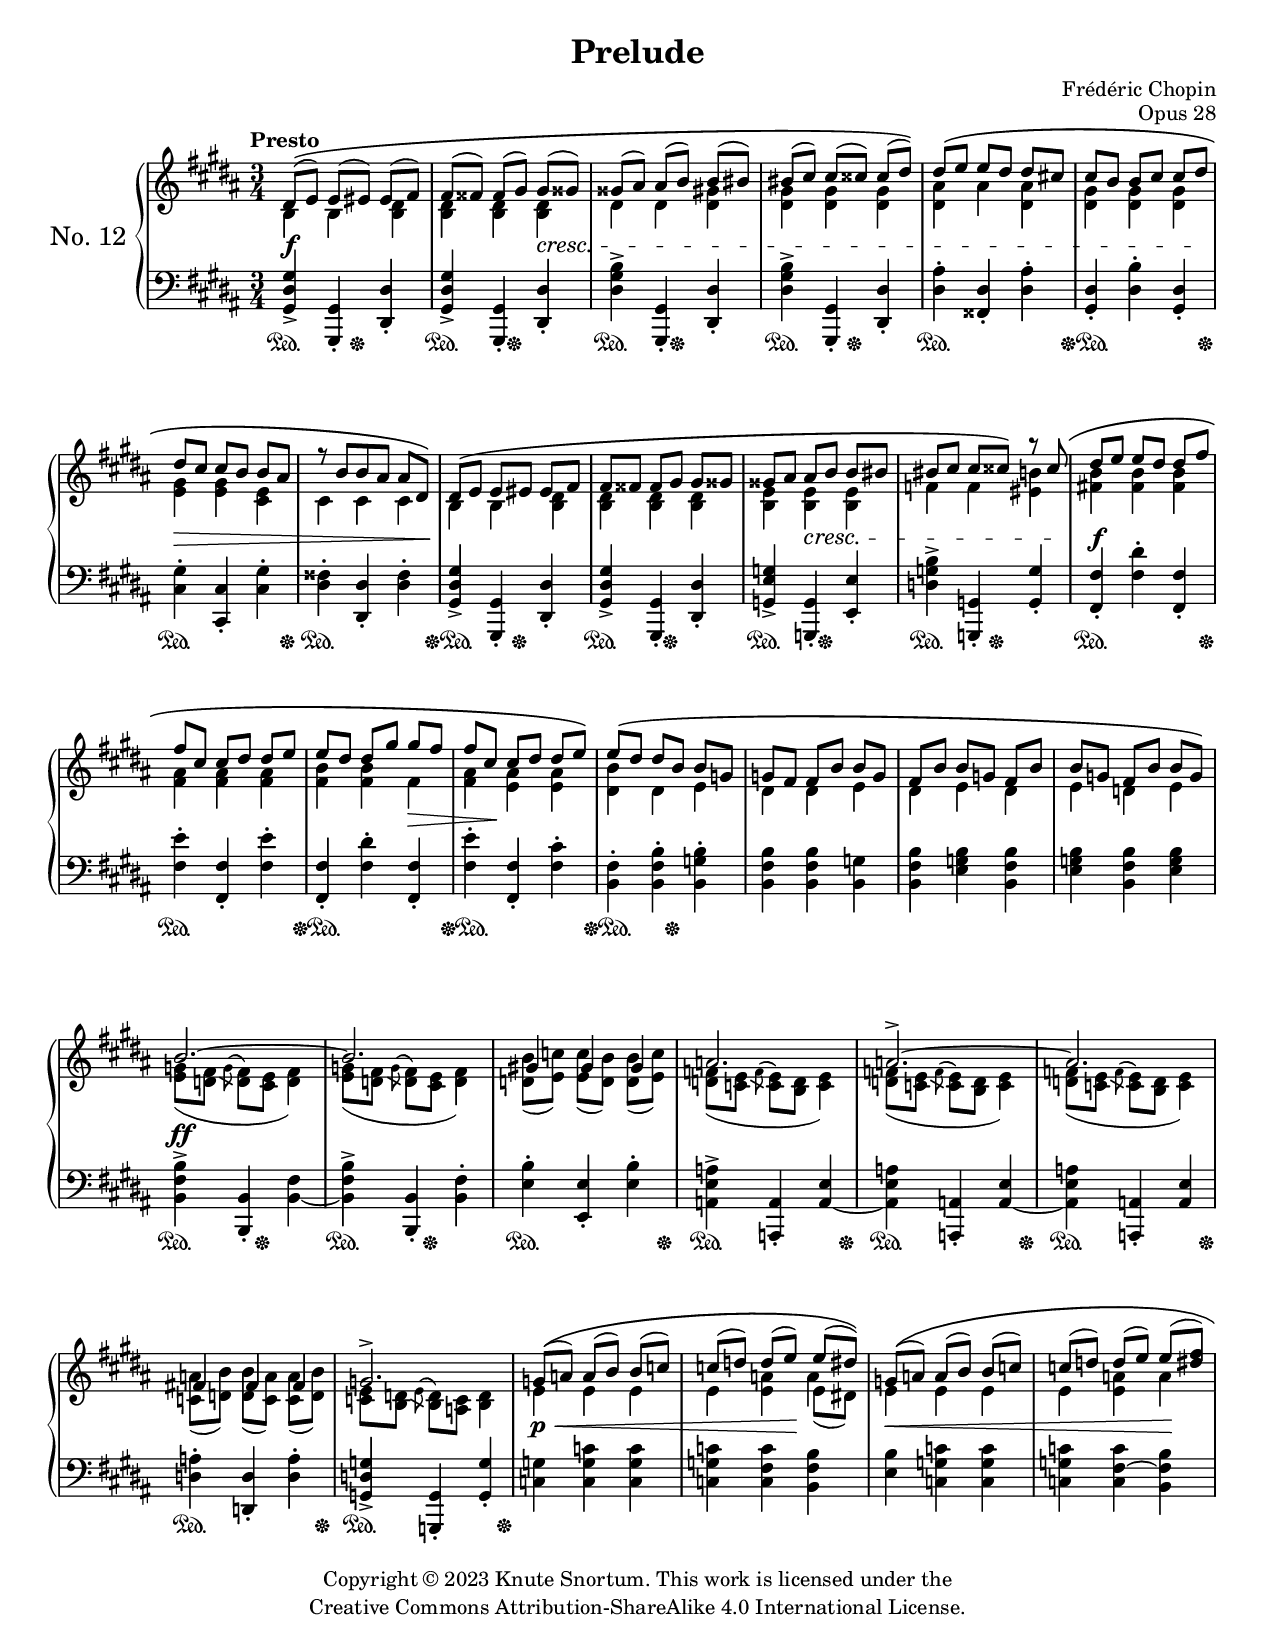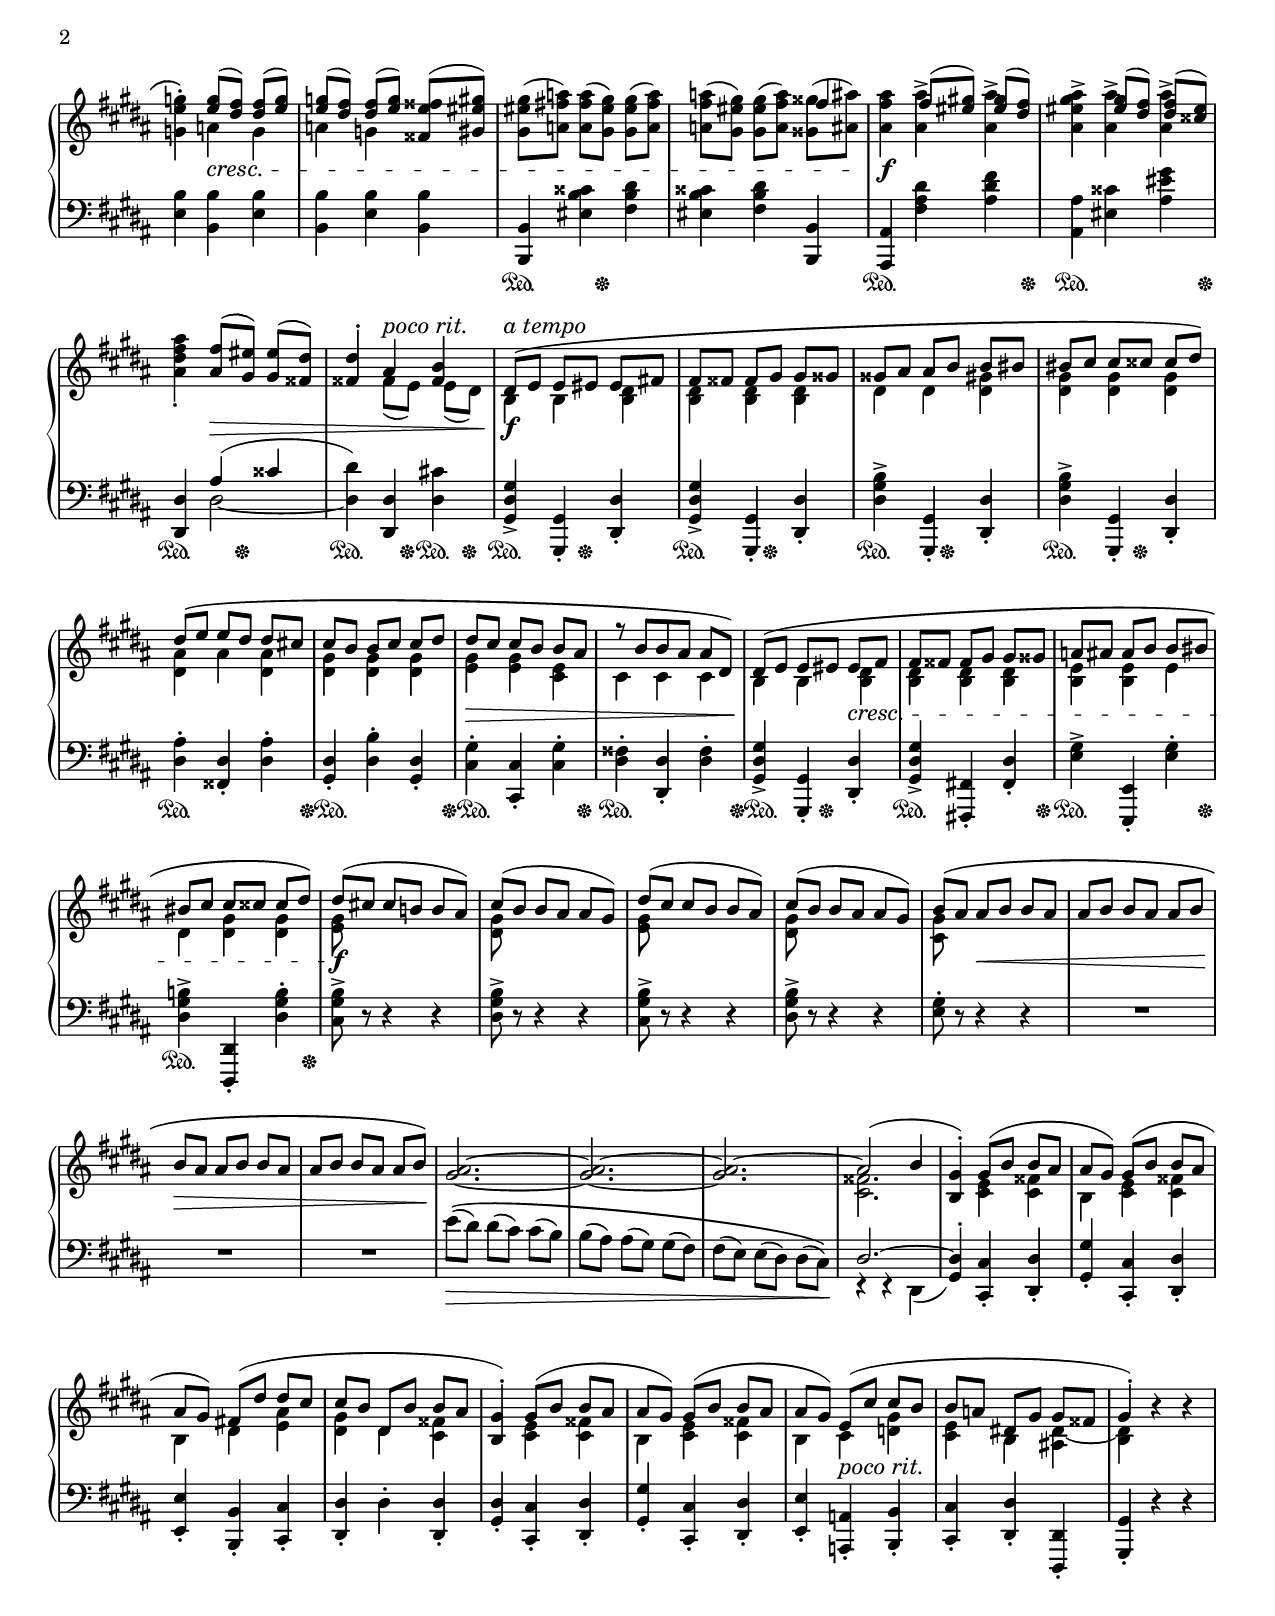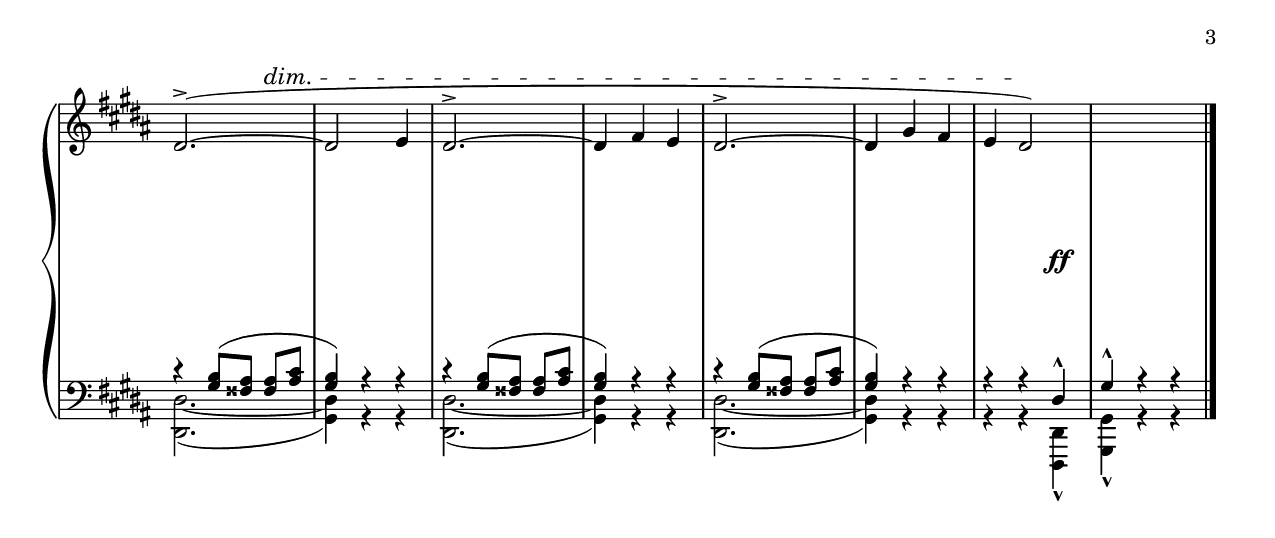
\version "2.24.0"

\include "includes/header-paper.ily"
%...+....1....+....2....+....3....+....4....+....5....+....6....+....7....+....

\version "2.24.0"
\language "english"

\include "global-variables.ily"

%%% Music %%%

global = {
  \time 3/4
  \key gs \minor
  \accidentalStyle piano
  
  % Divide eight notes by twos
  \set Timing.beamExceptions = #'()
  \set Timing.baseMoment = #(ly:make-moment 1/4)
  \set Timing.beatStructure = 1,1,1
}

rightHandUpper = \relative {
  \voiceOne
  ds'8(\( e) e( es) es( fs) |
  fs8( fss) fss( gs) gs( gss) |
  gss8( as) as( b) b( bs) |
  bs( cs) cs( css) css( ds)\) |
  ds8\( e e ds ds cs |
  cs8 b b cs cs ds |
  ds8 cs cs b b as |
  r8 b[ b as] as ds,\) |
  
  \barNumberCheck 9
  ds8\( e e es es fs |
  fs8 fss fss gs gs gss |
  gss8 as as b b bs |
  bs cs cs css\) r css\( |
  ds8 e e ds ds fs |
  fs8 cs cs ds ds e |
  e8 ds ds gs gs fs |
  fs cs cs ds ds e\) |
  
  \barNumberCheck 17
  e8\( ds ds b b g |
  g8 fs fs b b g |
  fs8 b b g fs b |
  b8 g fs b b g\) |
  b2.~ |
  b2. |
  gs4 gs gs |
  a2. |
  
  \barNumberCheck 25
  a2.->~ |
  a2. |
  fs4 fs fs |
  g2.-> |
  g8(\( a) a( b) b( c) |
  c8( d) d( e) e( ds)\) |
  g,8(\( a) a( b) b( c) |
  c8( d) d( e) e( <ds fs>) |
  
  \barNumberCheck 33
  \stemDown <g, e' g>4-.\) \stemUp <e' g>8( <ds fs>) q( <e g>) |
  <e g>8( <ds fs>) q( <e g>) <fss, e' fss>( <gs es' gs>) |
  s2. |
  s2 fs'4 |
  s4 fs8( <es gs>) q( <ds fs>) |
  s4 <es gs>8( <ds fs>) q( <css es>) |
  s4 <as fs'>8( <gs es'>) q( <fss ds'>) |
  <fss ds'>4-. as^\pocoRit <fss b> |
  
  \barNumberCheck 41
  ds8\(^\aTempo e e es es fs |
  fs8 fss fss gs gs gss |
  gss8 as as b b bs |
  bs cs cs css css ds\) |
  ds8\( e e ds ds cs |
  cs8 b b cs cs ds |
  ds8 cs cs b b as |
  r8 b[ b as] as ds,\) |
  
  \barNumberCheck 49
  ds8\( e e es es fs |
  fs8 fss fss gs gs gss |
  a8 as as b b bs |
  bs cs cs css css ds\) |
  ds( cs cs b b as) |
  cs( b b as as gs) 
  ds'( cs cs b b as) |
  cs( b b as as gs) |
  
  \barNumberCheck 57
  b8\( as as b b as |
  as8 b b as as b |
  b8 as as b b as |
  as8 b b as as b\) |
  <gs_~ as^~>2. |
  <gs_~ as^~>2. |
  <gs as~>2. |
  as2( b4 |
  
  \barNumberCheck 65
  <b, gs'>-.) gs'8( b b as |
  as8 gs) gs( b b as |
  as8 gs) fs( ds' ds cs |
  cs8 b ds, b' b as |
  <b, gs'>4-.) gs'8( b b as |
  as8 gs) gs( b b as |
  as8 gs) e( cs' cs b |
  b8 a ds, gs gs fss |
  
  \barNumberCheck 73
  gs4-.) b\rest b\rest | % \pageBreak
  << { ds,2.->~( | } { s2 s4^\dim | } >>
  ds2 e4 |
  ds2.->~ |
  ds4 fs e |
  ds2.->~ |
  ds4 gs fs |
  << { e4 ds2) | } { s4 s2\! | } >>
  s2. |
  \bar "|."
}

rightHandLower = \relative {
  \voiceTwo
  b4 b <b ds> |
  <b ds>4 q q |
  ds4 ds <ds gs> |
  <ds gs>4 q q |
  <ds as'>4 as' <ds, as'> |
  <ds gs>4 q q |
  <e gs>4 q <cs e> |
  cs4 cs cs |
  
  \barNumberCheck 9
  b4 b <b ds> |
  <b ds>4 q q |
  <b e>4 q q |
  f'4 f <es b'> |
  <fs b>4 q q |
  <fs as>4 q q |
  <fs b>4 q fs |
  <fs as>4 <e as> q |
  
  \barNumberCheck 17
  <ds b'>4 ds e |
  ds4 ds e |
  ds4 e ds |
  e4 d e |
  <e g>8( <d fs> \acciaccatura { \slurUp g8 } \slurDown <d fs>8 <cs e> 
    <d fs>4) |
  <e g>8( <d fs> \acciaccatura { \slurUp g8 } \slurDown <d fs>8 <cs e> 
    <d fs>4) |
  <d b'>8( <e c'>) q( <d b'>) q( <e c'>) |
  <d f>8( <c e> \acciaccatura { \slurUp f8 } \slurDown <c e>8 <b d> <c e>4) |
  
  \barNumberCheck 25
  \repeat unfold 2 {
    <d f>8( <c e> \acciaccatura { \slurUp f8 } \slurDown <c e>8 <b d> <c e>4) |
  }
  <c a'>8( <d b'>) q( <c a'>) q( <d b'>) |
  <c e> <b d> \acciaccatura { \slurUp e8 } \slurDown <b d> <a c> <b d>4 |
  e4 e e |
  e4 <e a> << { \voiceFour a4 } \\ { \voiceTwo e8( ds) } >>
  e4 e e |
  e4 <e a> a |
  
  \barNumberCheck 33
  s4 a g |
  a4 g s |
  \slurUp
  <gs es' gs>8( <a fs' a>) q( <gs es' gs>) q( <a fs' a>) |
  <a fs' a>8( <gs es' gs>) q( <a fs' a>) <gss gss'>( <as as'>) |
  <as fs' as>4 <as as'>^> q^> |
  <as es' gs as>4^> <as as'>^> <as as'>^> |
  <as ds fs as>4-. s2 |
  \slurDown
  s4 fss8( e) e( ds) |
  
  \barNumberCheck 41
  b4 b <b ds> |
  <b ds>4 q q |
  ds4 ds <ds gs> |
  <ds gs>4 q q |
  <ds as'>4 as' <ds, as'> |
  <ds gs>4 q q |
  <e gs>4 q <cs e> |
  cs4 cs cs |
  
  \barNumberCheck 49
  b4 b <b ds> |
  <b ds>4 q q |
  <b e>4 q e |
  ds4 <ds gs> q |
  <e gs>8 s s2 |
  <ds gs>8 s s2 |
  <e gs>8 s s2 |
  <ds gs>8 s s2 |
  
  \barNumberCheck 57
  <cs gs'>8 s s2 |
  s2. * 6 |
  <cs fss>2. |
  
  \barNumberCheck 65
  s4 <cs e> <cs fss> |
  b4 <cs e> <cs fss> |
  b4 ds <e as> |
  <ds gs> ds <cs fss> |
  s4 <cs e> <cs fss> |
  b4 <cs e> <cs fss> |
  b4 cs <d gs> |
  <cs e> b <as ds~> |
  
  \barNumberCheck 73
  <b ds>4 s2 |
  \voiceThree
  \staffDown
  r4 <gs b>8( <fss as> q <as cs> |
  <gs b>4) r r |
  r4 <gs b>8( <fss as> q <as cs> |
  <gs b>4) r r |
  r4 <gs b>8( <fss as> q <as cs> |
  <gs b>4) r r |
  r4 r ds-^ |
  gs4-^ r r |
}

rightHand = <<
  \clef treble
  \global
  \set Score.tempoHideNote = ##t 
  \tempo "Presto" 4 = 200
  \new Voice \rightHandUpper
  \new Voice \rightHandLower
>>

leftHand = \relative {
  \clef bass
  \global
  <gs, ds' gs>4-> <gs, gs'>-. <ds' ds'>-. |
  <gs ds' gs>4-> <gs, gs'>-. <ds' ds'>-. |
  <ds' gs b>4-> <gs,, gs'>-. <ds' ds'>-. |
  <ds' gs b>4-> <gs,, gs'>-. <ds' ds'>-. |
  <ds' as'>4-. <fss, ds'>-. <ds' as'>-. |
  <gs, ds'>4-. <ds' b'>-. <gs, ds'>-. |
  <cs gs'>-. <cs, cs'>-. <cs' gs'>-. |
  <ds fss>4-. <ds, ds'>-. <ds' fss>-. |
  
  \barNumberCheck 9
  <gs, ds' gs>4-> <gs, gs'>-. <ds' ds'>-. |
  <gs ds' gs>4-> <gs, gs'>-. <ds' ds'>-. |
  <g e' g>4-> <g, g'>-. <e' e'>-. |
  <d' g b>4-> <g,, g'>-. <g' g'>-. |
  <fs fs'>4-. <fs' ds'>-. <fs, fs'>-. |
  <fs' e'>4-. <fs, fs'>-. <fs' e'>-. |
  <fs, fs'>4-. <fs' ds'>-. <fs, fs'>-. |
  <fs' e'>4-. <fs, fs'>-. <fs' cs'>-. |
  
  \barNumberCheck 17
  <b, fs'>-. <b fs' b>-. <b g' b>-. |
  <b fs' b>4 q <b g'> |
  <b fs' b>4 <e g b> <b fs' b> |
  <e g b>4 <b fs' b> <e g b> |
  <b fs' b>4-> <b, b'>-. <b'_~ fs'> |
  <b fs' b>4-> <b, b'>-. <b' fs'>-. |
  <e b'>4-. <e, e'>-. <e' b'>-. |
  <a, e' a>4-> <a, a'>-. <a'~ e'> |
  
  \barNumberCheck 25
  <a e' a>4 <a, a'>-. <a'_~ e'> |
  <a e' a>4 <a, a'>-. <a' e'> |
  <d a'>4-. <d, d'>-. <d' a'>-. |
  <g, d' g>4-> <g, g'>-. <g' g'>-. |
  <c g'>4 <c g' c> q |
  <c g' c>4 <c fs c'> <b fs' b> |
  <e b'>4 <c g' c>4 q |
  <c g' c>4 <c fs~ c'> <b fs' b> |
  
  \barNumberCheck 33
  <e b'>4 <b b'> <e b'> |
  <b b'>4 <e b'> <b b'> |
  <b, b'>4 <es' b' css> <fs b ds> |
  <es b' css>4 <fs b ds> <b,, b'> |
  <as as'>4 <fs'' as ds> <as ds fs> |
  <as, as'>4 <es' css'> <as es' gs> |
  <ds,, ds'>4 
    << 
      { \voiceThree as''( css | \voiceFour \hideNotes ds4) } 
      \\ 
      { \voiceFour ds,2~ | <ds ds'>4  } 
    >>
    <ds, ds'>4 <ds' cs'> |
    
  \barNumberCheck 41
  <gs, ds' gs>4-> <gs, gs'>-. <ds' ds'>-. |
  <gs ds' gs>4-> <gs, gs'>-. <ds' ds'>-. |
  <ds' gs b>4-> <gs,, gs'>-. <ds' ds'>-. |
  <ds' gs b>4-> <gs,, gs'>-. <ds' ds'>-. |
  <ds' as'>4-. <fss, ds'>-. <ds' as'>-. |
  <gs, ds'>4-. <ds' b'>-. <gs, ds'>-. |
  <cs gs'>-. <cs, cs'>-. <cs' gs'>-. |
  <ds fss>4-. <ds, ds'>-. <ds' fss>-. |
  
  \barNumberCheck 49
  <gs, ds' gs>-> <gs, gs'>-. <ds' ds'>-. |
  <gs ds' gs>4-> <fs, fs'>-. <fs' ds'>-. |
  <e' gs>4-> <e,, e'>-. <e'' gs>-. |
  <ds gs b!>4-> <ds,, ds'>-. <ds'' gs b>-. |
  <cs gs' b>8-> r r4 r |
  <ds gs b>8-> r r4 r |
  <cs gs' b>8-> r r4 r |
  <ds gs b>8-> r r4 r |
  
  \barNumberCheck 57
  <e gs>8-. r r4 r |
  R2. * 3 |
  \voiceFour
  \slurUp
  e'8(^\(\> ds) ds( cs) cs( b) |
  b8( as) as( gs) gs( fs) |
  fs8( e) e( ds) ds( cs)\)\! |
  
  % \barNumberCheck 64
  <<
    { \voiceThree ds2.~ | <gs, ds'>4-. }
    \\
    { \voiceFour r4 r ds( | \hideNotes gs4) }
  >> 
    \oneVoice
    <cs, cs'>4-. <ds ds'>-. |
  <gs gs'>4-. <cs, cs'>-. <ds ds'>-. |
  <e e'>4-. <b b'>-. <cs cs'>-. |
  <ds ds'>4-. ds'-. <ds, ds'>-. |
  <gs ds'>4-. <cs, cs'>4-. <ds ds'>-. |
  <gs gs'>4-. <cs, cs'>-. <ds ds'>-. |
  <e e'>4-. <a, a'>-. <b b'>-. |
  <cs cs'>4-. <ds ds'>-. <ds, ds'>-.
    
  \barNumberCheck 73
  <gs gs'>-. r r |
  \voiceFour
  <ds' ds'~>2.( |
  <gs ds'>4) r r |
  <ds ds'~>2.( |
  <gs ds'>4) r r |
  <ds ds'~>2.( |
  <gs ds'>4) r r |
  r4 r <ds, ds'>-^ |
  <gs gs'>4-^ r r |
}

dynamics = {
  \override TextScript.Y-offset = -0.5
  s2.\f |
  s2 s4\cresc |
  s2. * 3 |
  s2 s8. s16\endcresc |
  s2.\> |
  s2. |
  
  \barNumberCheck 9
  s2.\! |
  s2. |
  s4 s2\cresc |
  s2 s8. s16\endcresc |
  s2.\f |
  s2. |
  s2 s4\> |
  s8 s\! s2 |
  
  \barNumberCheck 17
  s2. * 4 |
  s2.\ff |
  s2. * 3 |
  
  \barNumberCheck 25
  s2. * 4 |
  s2.\p\< |
  s4. s\! |
  s2.\< |
  s2 s4\! |
  
  \barNumberCheck 33
  s4 s2\cresc |
  s2. * 2 |
  s2 s8. s16\endcresc
  s2.\f |
  s2. |
  s4 s2\> |
  s2. |
  
  \barNumberCheck 41
  s2.\f |
  s2. * 5 |
  s2.\> |
  s2. |
  
  \barNumberCheck 49
  s2\! s4\cresc |
  s2. * 3 |
  s2.\f |
  s2. * 3 |
  
  \barNumberCheck 57
  s4 s2\< |
  s2. |
  s2.\> |
  s2. |
  s2.\! |
  s2. * 3 |
  
  \barNumberCheck 65
  s2. * 6 |
  s4 s2^\pocoRit |
  s2. |
  
  \barNumberCheck 73
  s2. * 7 |
  s2 s4\ff |
}

pedal = {
  \repeat unfold 4 { s4.\sustainOn s\sustainOff | }
  s2.\sustainOn |
  s2\sustainOff\sustainOn s8. s16\sustainOff |
  s2\sustainOn s8. s16\sustainOff |
  s2.\sustainOn |
  
  \barNumberCheck 9
  s4.\sustainOff\sustainOn s\sustainOff |
  \repeat unfold 3 { s4.\sustainOn s\sustainOff | }
  s2\sustainOn s8. s16\sustainOff |
  s2.\sustainOn |
  s2.\sustainOff\sustainOn |
  s2.\sustainOff\sustainOn |
  
  \barNumberCheck 17
  s4.\sustainOff\sustainOn s\sustainOff |
  s2. * 3 |
  s4.\sustainOn s\sustainOff |
  s4.\sustainOn s\sustainOff |
  s2\sustainOn s8. s16\sustainOff |
  s2\sustainOn s8. s16\sustainOff |
  
  \barNumberCheck 25
  \repeat unfold 4 { s2\sustainOn s8. s16\sustainOff | }
  s2. * 4 |
  
  \barNumberCheck 33
  s2. * 2 |
  s4.\sustainOn s\sustainOff |
  s2. |
  s2\sustainOn s8. s16\sustainOff |
  s2\sustainOn s8. s16\sustainOff |
  s4.\sustainOn s\sustainOff |
  s4.\sustainOn s8\sustainOff s\sustainOn s\sustainOff |
  
  \barNumberCheck 41
  \repeat unfold 4 { s4.\sustainOn s\sustainOff | }
  s2.\sustainOn |
  s2.\sustainOff\sustainOn |
  s2\sustainOff\sustainOn s8. s16\sustainOff |
  s2.\sustainOn |
  
  \barNumberCheck 49
  s4.\sustainOff\sustainOn s\sustainOff |
  \repeat unfold 3 { s2\sustainOn s8. s16\sustainOff | }
}

forceBreaks = {
  \repeat unfold 9 { s2. * 8 | }
  
  \barNumberCheck 73
  s2.\pageBreak |
}

preludeTwelveMusic = \score { 
  \keepWithTag #'layout
  \new PianoStaff \with { 
    instrumentName = \markup \huge "No. 12"
  } <<
    \new Staff = "upper" \rightHand
    \new Dynamics \dynamics
    \new Staff = "lower" \leftHand
    \new Dynamics \pedal
    \new Devnull \forceBreaks
  >>
  \layout {}
}

preludeTwelveMidi = \book {
  \bookOutputName "prelude-op28-no12"
  \score { 
    \keepWithTag #'midi
    <<
      \new Staff = "upper" << \rightHand \dynamics >> 
      \new Staff = "lower" << \leftHand \dynamics >> 
    >>
    \midi {}
  }
}


\header {
  title = "Prelude"
  opus = "Opus 28"
  composer = "Frédéric Chopin"
}

\paper {
  two-sided = ##f 
}

\preludeTwelveMusic
\preludeTwelveMidi
